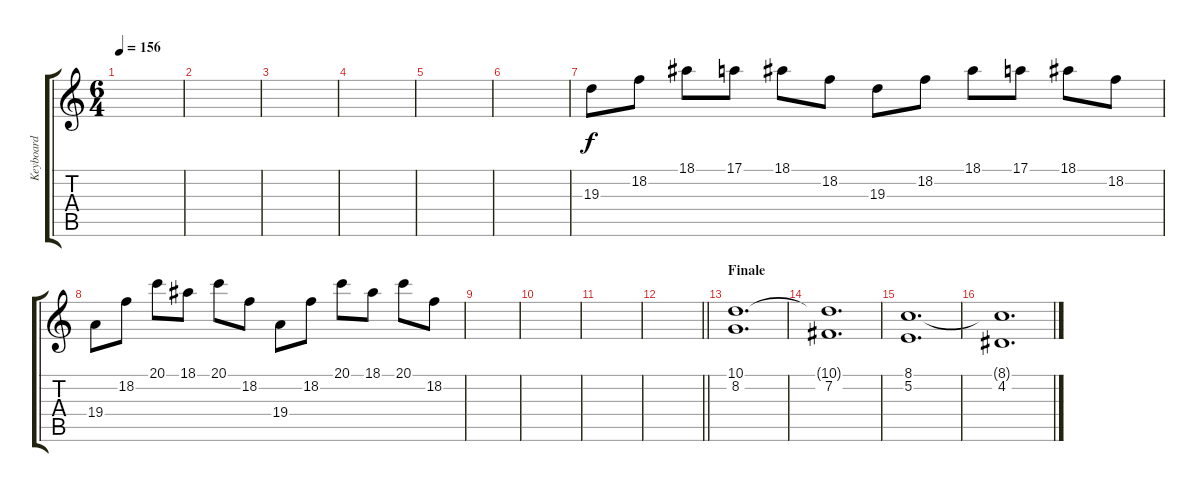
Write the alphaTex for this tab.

\track ("Keyboard" "Keyboard") {instrument stringensemble1}
\staff {score tabs}
\tuning (E4 B3 G3 D3 A2 E2) {hide}
\ts (6 4)
\tempo 156
\clef g2
\ks c
|
|
|
|
|
|
19.3.8{volume 9 instrument stringensemble1} 18.2.8 18.1.8 17.1.8 18.1.8 18.2.8 19.3.8 18.2.8 18.1.8 17.1.8 18.1.8 18.2.8 |
19.4.8 18.2.8 20.1.8 18.1.8 20.1.8 18.2.8 19.4.8 18.2.8 20.1.8 18.1.8 20.1.8 18.2.8 |
|
|
|
\barLineRight lightlight
|
\section ("" "Finale")
(10.1 8.2).1{d} |
(10.1{t} 7.2).1{d} |
(8.1 5.2).1{d} |
(8.1{t} 4.2).1{d}
